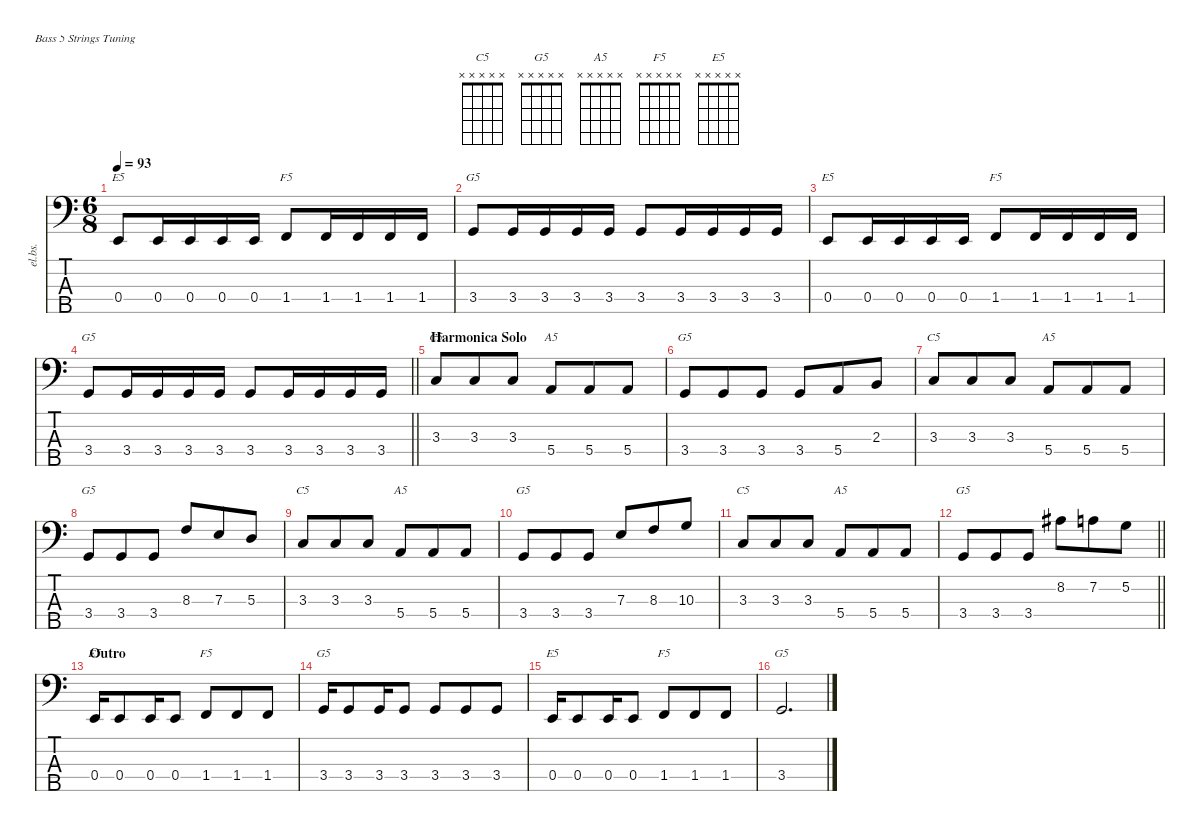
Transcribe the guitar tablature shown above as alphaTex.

\defaultSystemsLayout 4
\hideDynamics
\bracketExtendMode nobrackets
\otherSystemsTrackNameOrientation horizontal
\track ("Bass" "el.bs.") {instrument electricbassfinger}
\staff {score tabs}
\tuning (G2 D2 A1 E1 B0)
\chord ("C5" x x x x x)
\chord ("G5" x x x x x)
\chord ("A5" x x x x x)
\chord ("F5" x x x x x)
\chord ("E5" x x x x x)
\ts (6 8)
\tempo 93
\clef f4
\ks c
0.4.8{ch "E5" dy f beam Up} 0.4.16{beam Up} 0.4.16{beam Up} 0.4.16{beam Up} 0.4.16{beam Up} 1.4.8{ch "F5" beam Up} 1.4.16{beam Up} 1.4.16{beam Up} 1.4.16{beam Up} 1.4.16{beam Up} |
3.4.8{ch "G5" beam Up} 3.4.16{beam Up} 3.4.16{beam Up} 3.4.16{beam Up} 3.4.16{beam Up} 3.4.8{beam Up} 3.4.16{beam Up} 3.4.16{beam Up} 3.4.16{beam Up} 3.4.16{beam Up} |
0.4.8{ch "E5" beam Up} 0.4.16{beam Up} 0.4.16{beam Up} 0.4.16{beam Up} 0.4.16{beam Up} 1.4.8{ch "F5" beam Up} 1.4.16{beam Up} 1.4.16{beam Up} 1.4.16{beam Up} 1.4.16{beam Up} |
\barLineRight lightlight
3.4.8{ch "G5" beam Up} 3.4.16{beam Up} 3.4.16{beam Up} 3.4.16{beam Up} 3.4.16{beam Up} 3.4.8{beam Up} 3.4.16{beam Up} 3.4.16{beam Up} 3.4.16{beam Up} 3.4.16{beam Up} |
\section ("" "Harmonica Solo")
3.3.8{ch "C5" beam Up} 3.3.8{beam Up} 3.3.8{beam Up} 5.4.8{ch "A5" beam Up} 5.4.8{beam Up} 5.4.8{beam Up} |
3.4.8{ch "G5" beam Up} 3.4.8{beam Up} 3.4.8{beam Up} 3.4.8{beam Up} 5.4.8{beam Up} 2.3.8{beam Up} |
3.3.8{ch "C5" beam Up} 3.3.8{beam Up} 3.3.8{beam Up} 5.4.8{ch "A5" beam Up} 5.4.8{beam Up} 5.4.8{beam Up} |
3.4.8{ch "G5" beam Up} 3.4.8{beam Up} 3.4.8{beam Up} 8.3.8{beam Up} 7.3.8{beam Down} 5.3.8{beam Down} |
3.3.8{ch "C5" beam Up} 3.3.8{beam Up} 3.3.8{beam Up} 5.4.8{ch "A5" beam Up} 5.4.8{beam Up} 5.4.8{beam Up} |
3.4.8{ch "G5" beam Up} 3.4.8{beam Up} 3.4.8{beam Up} 7.3.8{beam Up} 8.3.8{beam Down} 10.3.8{beam Down} |
3.3.8{ch "C5" beam Up} 3.3.8{beam Up} 3.3.8{beam Up} 5.4.8{ch "A5" beam Up} 5.4.8{beam Up} 5.4.8{beam Up} |
\barLineRight lightlight
3.4.8{ch "G5" beam Up} 3.4.8{beam Up} 3.4.8{beam Down} 8.2{acc #}.8{beam Down} 7.2.8{beam Down} 5.2.8{beam Down} |
\section ("" "Outro")
0.4.16{ch "E5" beam Up} 0.4.8{beam Up} 0.4.16{beam Up} 0.4.8{beam Up} 1.4.8{ch "F5" beam Up} 1.4.8{beam Up} 1.4.8{beam Up} |
3.4.16{ch "G5" beam Up} 3.4.8{beam Up} 3.4.16{beam Up} 3.4.8{beam Up} 3.4.8{beam Up} 3.4.8{beam Up} 3.4.8{beam Up} |
0.4.16{ch "E5" beam Up} 0.4.8{beam Up} 0.4.16{beam Up} 0.4.8{beam Up} 1.4.8{ch "F5" beam Up} 1.4.8{beam Up} 1.4.8{beam Up} |
3.4.2{d ch "G5" beam Up}
